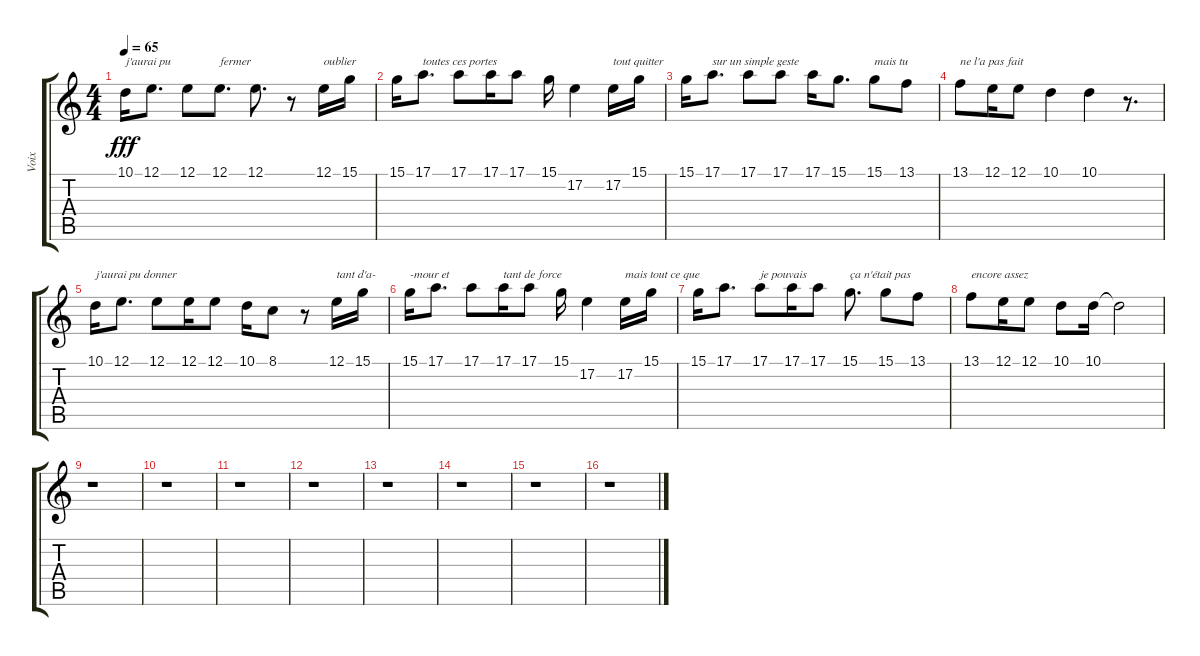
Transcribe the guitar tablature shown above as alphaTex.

\track ("Voix" "Voix") {instrument synthvoice}
\staff {score tabs}
\tuning (E4 B3 G3 D3 A2 E2) {hide}
\ts (4 4)
\tempo 65
\clef g2
\ks c
10.1.16{txt "j'aurai pu " dy fff} 12.1.8{d} 12.1.8 12.1.8{d txt "fermer"} 12.1.8{d} r.8 12.1.16{txt "oublier"} 15.1.16 |
15.1.16 17.1.8{d txt "toutes ces portes"} 17.1.8 17.1.16 17.1.8 15.1.16 17.2.4 17.2.16{txt "tout quitter "} 15.1.16 |
15.1.16 17.1.8{d txt "sur un simple geste"} 17.1.8 17.1.8 17.1.16 15.1.8{d} 15.1.8{txt "mais tu "} 13.1.8 |
13.1.8{txt "ne l'a pas fait"} 12.1.16 12.1.8 10.1.4 10.1.4 r.8{d} |
10.1.16{txt "j'aurai pu donner"} 12.1.8{d} 12.1.8 12.1.16 12.1.8 10.1.16 8.1.8 r.8 12.1.16{txt "tant d'a-"} 15.1.16 |
15.1.16{txt "-mour et "} 17.1.8{d} 17.1.8 17.1.16{txt "tant de force"} 17.1.8 15.1.16 17.2.4 17.2.16{txt "mais tout ce que "} 15.1.16 |
15.1.16 17.1.8{d} 17.1.8{txt "je pouvais"} 17.1.16 17.1.8 15.1.8{d txt "ça n'était pas"} 15.1.8 13.1.8 |
13.1.8{txt "encore assez"} 12.1.16 12.1.8 10.1.8 10.1.16 10.1{t}.2 |
r.1 |
r.1 |
r.1 |
r.1 |
r.1 |
r.1 |
r.1 |
r.1
